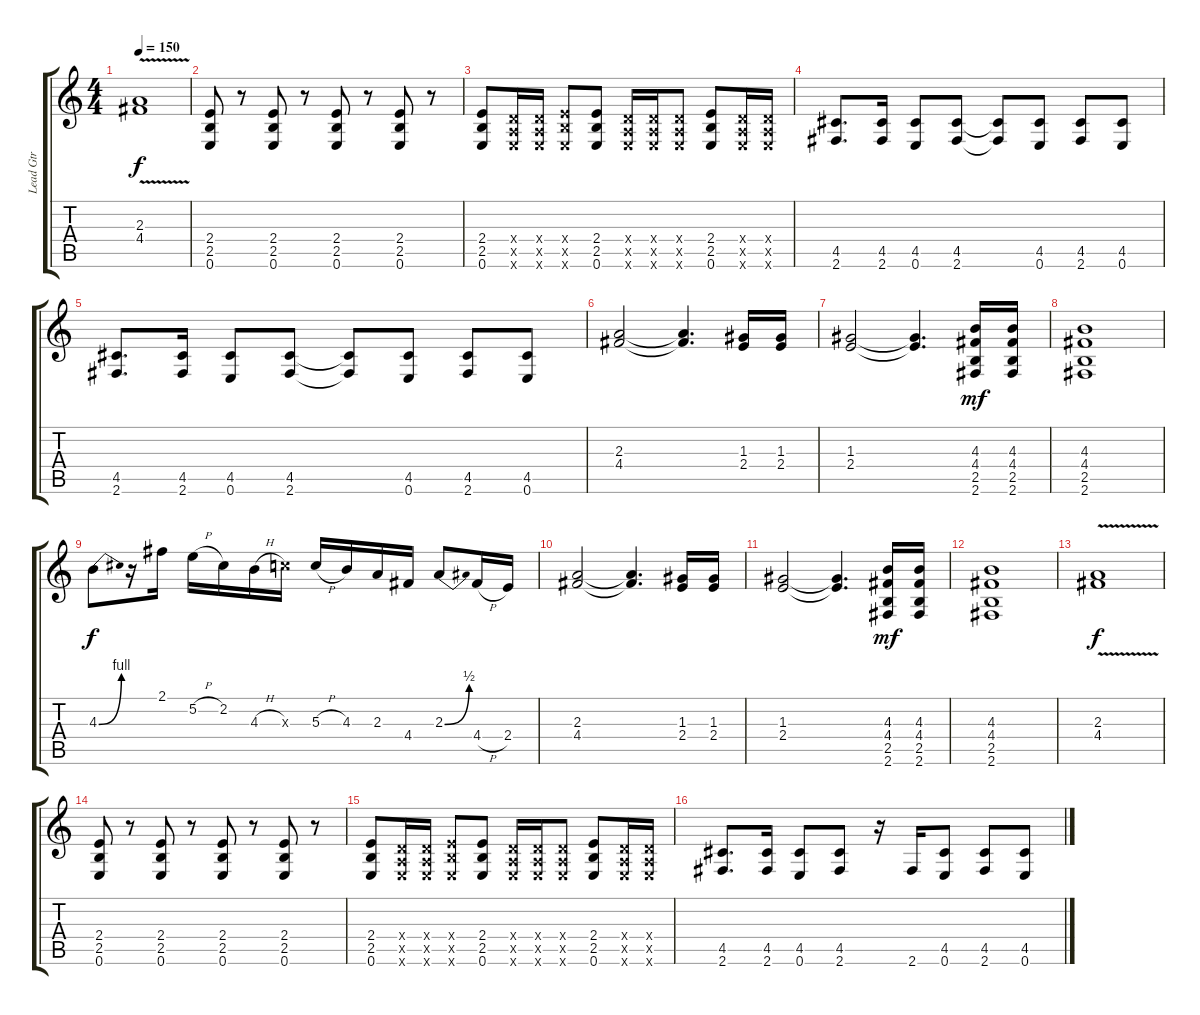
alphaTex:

\track ("Lead Gtr" "Lead Gtr") {instrument overdrivenguitar}
\staff {score tabs}
\tuning (E4 B3 G3 D3 A2 E2) {hide}
\ts (4 4)
\tempo 150
\clef g2
\ks c
(2.3{v} 4.4{v}).1{dy f} |
(2.4 2.5 0.6).8 r.8 (2.4 2.5 0.6).8 r.8 (2.4 2.5 0.6).8 r.8 (2.4 2.5 0.6).8 r.8 |
(2.4 2.5 0.6).8 (0.4{x} 0.5{x} 0.6{x}).16 (0.4{x} 0.5{x} 0.6{x}).16 (2.4{x} 2.5{x} 0.6{x}).8 (2.4 2.5 0.6).8 (0.4{x} 0.5{x} 0.6{x}).16 (0.4{x} 0.5{x} 0.6{x}).16 (0.4{x} 0.5{x} 0.6{x}).8 (2.4 2.5 0.6).8 (0.4{x} 0.5{x} 0.6{x}).16 (0.4{x} 0.5{x} 0.6{x}).16 |
(4.5 2.6).8{d} (4.5 2.6).16 (4.5 0.6).8 (4.5 2.6).8 (4.5{t} 2.6{t}).8 (4.5 0.6).8 (4.5 2.6).8 (4.5 0.6).8 |
(4.5 2.6).8{d} (4.5 2.6).16 (4.5 0.6).8 (4.5 2.6).8 (4.5{t} 2.6{t}).8 (4.5 0.6).8 (4.5 2.6).8 (4.5 0.6).8 |
(2.3 4.4).2 (2.3{t} 4.4{t}).4{d} (1.3 2.4).16 (1.3 2.4).16 |
(1.3 2.4).2 (1.3{t} 2.4{t}).4{d} (4.3 4.4 2.5 2.6).16{dy mf} (4.3 4.4 2.5 2.6).16 |
(4.3 4.4 2.5 2.6).1 |
4.3{be (bend 0 0 60 4)}.8{dy f} r.16 2.1.16 5.2{h}.16 2.2.16 4.3{h}.16 5.3{x}.16 5.3{h}.16 4.3.16 2.3.16 4.4.16 2.3{be (bend 0 0 60 2)}.8 4.4{h}.16 2.4.16 |
(2.3 4.4).2 (2.3{t} 4.4{t}).4{d} (1.3 2.4).16 (1.3 2.4).16 |
(1.3 2.4).2 (1.3{t} 2.4{t}).4{d} (4.3 4.4 2.5 2.6).16{dy mf} (4.3 4.4 2.5 2.6).16 |
(4.3 4.4 2.5 2.6).1 |
(2.3{v} 4.4{v}).1{dy f} |
(2.4 2.5 0.6).8 r.8 (2.4 2.5 0.6).8 r.8 (2.4 2.5 0.6).8 r.8 (2.4 2.5 0.6).8 r.8 |
(2.4 2.5 0.6).8 (0.4{x} 0.5{x} 0.6{x}).16 (0.4{x} 0.5{x} 0.6{x}).16 (2.4{x} 2.5{x} 0.6{x}).8 (2.4 2.5 0.6).8 (0.4{x} 0.5{x} 0.6{x}).16 (0.4{x} 0.5{x} 0.6{x}).16 (0.4{x} 0.5{x} 0.6{x}).8 (2.4 2.5 0.6).8 (0.4{x} 0.5{x} 0.6{x}).16 (0.4{x} 0.5{x} 0.6{x}).16 |
(4.5 2.6).8{d} (4.5 2.6).16 (4.5 0.6).8 (4.5 2.6).8 r.16 2.6.16 (4.5 0.6).8 (4.5 2.6).8 (4.5 0.6).8
